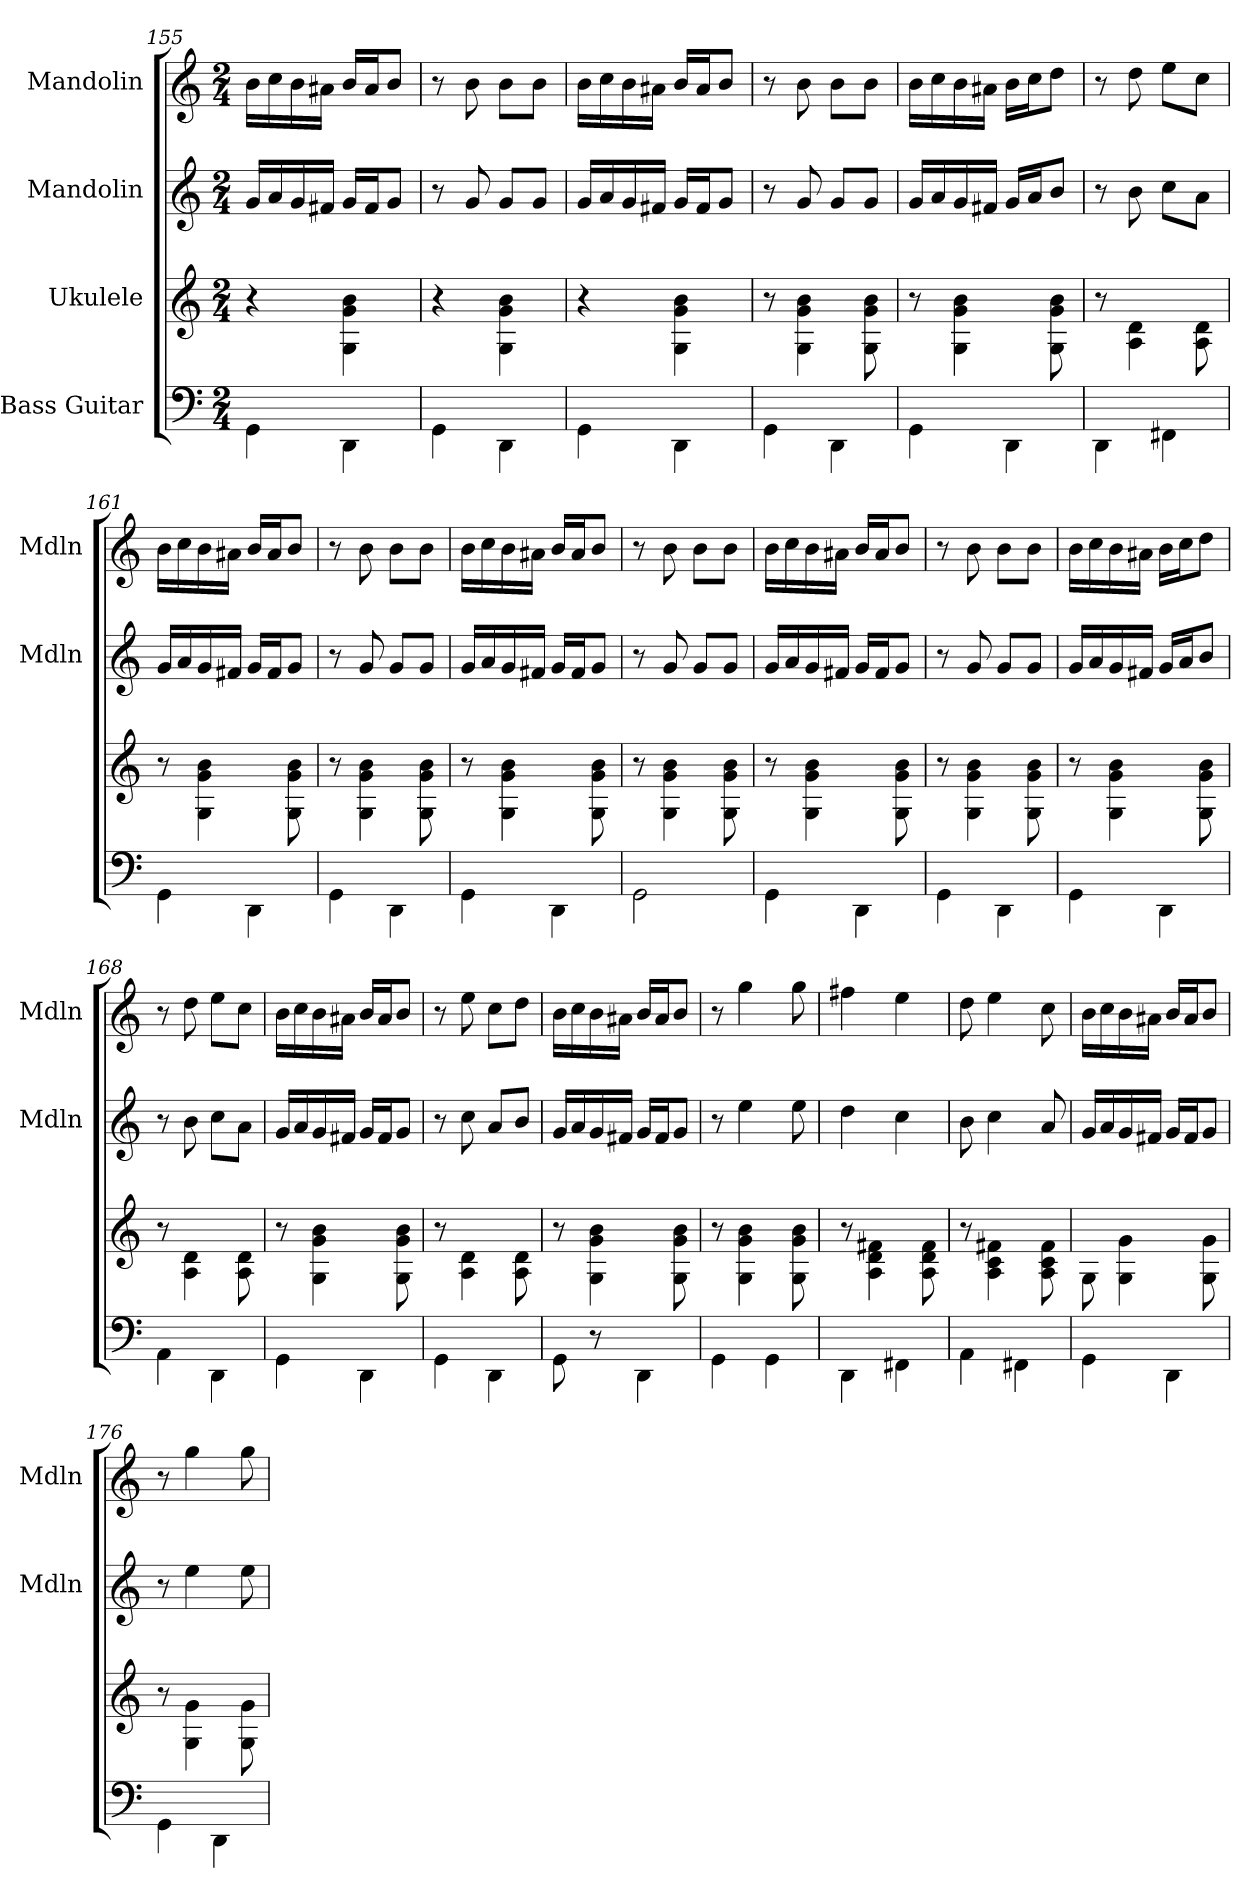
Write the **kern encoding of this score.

**kern	**kern	**kern	**kern
*part4	*part3	*part2	*part1
*staff4	*staff3	*staff2	*staff1
*I"Bass Guitar	*I"Ukulele	*I"Mandolin	*I"Mandolin
*	*	*I'Mdln	*I'Mdln
*	*	*clefG2	*clefG2
*k[]	*k[]	*k[]	*k[]
*M2/4	*M2/4	*M2/4	*M2/4
=155	=155	=155	=155
4GG\	4r	16g/LL	16b\LL
.	.	16a/	16cc\
.	.	16g/	16b\
.	.	16f#X/JJ	16a#X\JJ
4DD\	4G\ 4g\ 4b\	16g/LL	16b/LL
.	.	16f#/J	16a#/J
.	.	8g/J	8b/J
=156	=156	=156	=156
4GG\	4r	8r	8r
.	.	8g/	8b\
4DD\	4G\ 4g\ 4b\	8g/L	8b\L
.	.	8g/J	8b\J
=157	=157	=157	=157
4GG\	4r	16g/LL	16b\LL
.	.	16a/	16cc\
.	.	16g/	16b\
.	.	16f#X/JJ	16a#X\JJ
4DD\	4G\ 4g\ 4b\	16g/LL	16b/LL
.	.	16f#/J	16a#/J
.	.	8g/J	8b/J
=158	=158	=158	=158
4GG\	8r	8r	8r
.	4G\ 4g\ 4b\	8g/	8b\
4DD\	.	8g/L	8b\L
.	8G\ 8g\ 8b\	8g/J	8b\J
!!LO:LB:g=z
=159	=159	=159	=159
4GG\	8r	16g/LL	16b\LL
.	.	16a/	16cc\
.	4G\ 4g\ 4b\	16g/	16b\
.	.	16f#X/JJ	16a#X\JJ
4DD\	.	16g/LL	16b\LL
.	.	16a/J	16cc\J
.	8G\ 8g\ 8b\	8b/J	8dd\J
=160	=160	=160	=160
4DD\	8r	8r	8r
.	4A\ 4d\	8b\	8dd\
4FF#\	.	8cc\L	8ee\L
.	8A\ 8d\	8a\J	8cc\J
=161	=161	=161	=161
4GG\	8r	16g/LL	16b\LL
.	.	16a/	16cc\
.	4G\ 4g\ 4b\	16g/	16b\
.	.	16f#X/JJ	16a#X\JJ
4DD\	.	16g/LL	16b/LL
.	.	16f#/J	16a#/J
.	8G\ 8g\ 8b\	8g/J	8b/J
=162	=162	=162	=162
4GG\	8r	8r	8r
.	4G\ 4g\ 4b\	8g/	8b\
4DD\	.	8g/L	8b\L
.	8G\ 8g\ 8b\	8g/J	8b\J
=163	=163	=163	=163
4GG\	8r	16g/LL	16b\LL
.	.	16a/	16cc\
.	4G\ 4g\ 4b\	16g/	16b\
.	.	16f#X/JJ	16a#X\JJ
4DD\	.	16g/LL	16b/LL
.	.	16f#/J	16a#/J
.	8G\ 8g\ 8b\	8g/J	8b/J
=164	=164	=164	=164
2GG\	8r	8r	8r
.	4G\ 4g\ 4b\	8g/	8b\
.	.	8g/L	8b\L
.	8G\ 8g\ 8b\	8g/J	8b\J
!!LO:LB:g=z
=165	=165	=165	=165
4GG\	8r	16g/LL	16b\LL
.	.	16a/	16cc\
.	4G\ 4g\ 4b\	16g/	16b\
.	.	16f#X/JJ	16a#X\JJ
4DD\	.	16g/LL	16b/LL
.	.	16f#/J	16a#/J
.	8G\ 8g\ 8b\	8g/J	8b/J
=166	=166	=166	=166
4GG\	8r	8r	8r
.	4G\ 4g\ 4b\	8g/	8b\
4DD\	.	8g/L	8b\L
.	8G\ 8g\ 8b\	8g/J	8b\J
=167	=167	=167	=167
4GG\	8r	16g/LL	16b\LL
.	.	16a/	16cc\
.	4G\ 4g\ 4b\	16g/	16b\
.	.	16f#X/JJ	16a#X\JJ
4DD\	.	16g/LL	16b\LL
.	.	16a/J	16cc\J
.	8G\ 8g\ 8b\	8b/J	8dd\J
=168	=168	=168	=168
4AA\	8r	8r	8r
.	4A\ 4d\	8b\	8dd\
4DD\	.	8cc\L	8ee\L
.	8A\ 8d\	8a\J	8cc\J
=169	=169	=169	=169
4GG\	8r	16g/LL	16b\LL
.	.	16a/	16cc\
.	4G\ 4g\ 4b\	16g/	16b\
.	.	16f#X/JJ	16a#X\JJ
4DD\	.	16g/LL	16b/LL
.	.	16f#/J	16a#/J
.	8G\ 8g\ 8b\	8g/J	8b/J
=170	=170	=170	=170
4GG\	8r	8r	8r
.	4A\ 4d\	8cc\	8ee\
4DD\	.	8a/L	8cc\L
.	8A\ 8d\	8b/J	8dd\J
=171	=171	=171	=171
8GG\	8r	16g/LL	16b\LL
.	.	16a/	16cc\
8r	4G\ 4g\ 4b\	16g/	16b\
.	.	16f#X/JJ	16a#X\JJ
4DD\	.	16g/LL	16b/LL
.	.	16f#/J	16a#/J
.	8G\ 8g\ 8b\	8g/J	8b/J
!!LO:PB:g=z
=172	=172	=172	=172
*	*	*^	*
4GG\	8r	8r	8ryy	8r
.	4G\ 4g\ 4b\	4ee\	4.ryy	4gg\
4GG\	.	.	.	.
.	8G\ 8g\ 8b\	8ee\	.	8gg\
*	*	*v	*v	*
=173	=173	=173	=173
4DD\	8r	4dd\	4ff#X\
.	4A\ 4d\ 4f#\	.	.
4FF#\	.	4cc\	4ee\
.	8A\ 8d\ 8f#\	.	.
=174	=174	=174	=174
4AA\	8r	8b\	8dd\
.	4A\ 4c\ 4f#\	4cc\	4ee\
4FF#\	.	.	.
.	8A\ 8c\ 8f#\	8a/	8cc\
=175	=175	=175	=175
4GG\	8G\	16g/LL	16b\LL
.	.	16a/	16cc\
.	4G\ 4g\	16g/	16b\
.	.	16f#X/JJ	16a#X\JJ
4DD\	.	16g/LL	16b/LL
.	.	16f#/J	16a#/J
.	8G\ 8g\	8g/J	8b/J
=176	=176	=176	=176
4GG\	8r	8r	8r
.	4G\ 4g\	4ee\	4gg\
4DD\	.	.	.
.	8G\ 8g\	8ee\	8gg\
=	=	=	=
*-	*-	*-	*-
